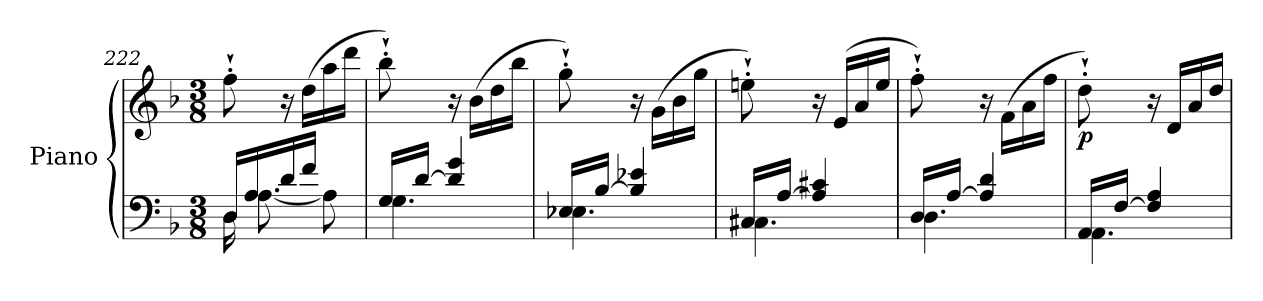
**kern	**kern	**dynam
*part1	*part1	*part1
*staff2	*staff1	*staff1/2
*I"Piano	*	*
*I'Pno	*	*
!!LO:LB:g=z
*clefF4	*clefG2	*
*k[b-]	*k[b-]	*
*M3/8	*M3/8	*
=222	=222	=222
*^	*	*
16D/LL	16D\	8ff`'\	.
16A/	[8.A\	.	.
16d/	.	16r	.
!	!	!	!LO:DY:b
16f/JJ	.	(16dd\LL	other-dynamics
8ryy	8A\]	16aa\	.
.	.	16ddd\JJ	.
=223	=223	=223	=223
16G/LL	4.G\	8bb-`'\)	.
[16d/JJ	.	.	.
4d/] 4g/	.	16r	.
.	.	(16b-\LL	.
.	.	16dd\	.
.	.	16bb-\JJ	.
=224	=224	=224	=224
16E-X/LL	4.E-X\	8gg`'\)	.
[16B-/JJ	.	.	.
4B-/] 4e-X/	.	16r	.
.	.	(16g\LL	.
.	.	16b-\	.
.	.	16gg\JJ	.
=225	=225	=225	=225
!	!	!	!LO:DY:b
16C#X/LL	4.C#X\	8een`'\)	other-dynamics
[16A/JJ	.	.	.
4A/] 4c#X/	.	16r	.
.	.	(>16e/LL	.
.	.	16a/	.
.	.	16ee/JJ	.
=226	=226	=226	=226
16D/LL	4.D\	8ff`'\)	.
[16A/JJ	.	.	.
4A/] 4d/	.	16r	.
.	.	(16f\LL	.
.	.	16a\	.
.	.	16ff\JJ	.
!!LO:LB:g=z
=227	=227	=227	=227
!	!	!	!LO:DY:b
16AA/LL	4.AA\	8dd`'\)	p
[16F/JJ	.	.	.
4F/] 4A/	.	16r	.
!	!	!	!LO:DY:b
.	.	16d/LL	other-dynamics
.	.	16a/	.
.	.	16dd/JJ	.
*v	*v	*	*
=	=	=
*-	*-	*-
